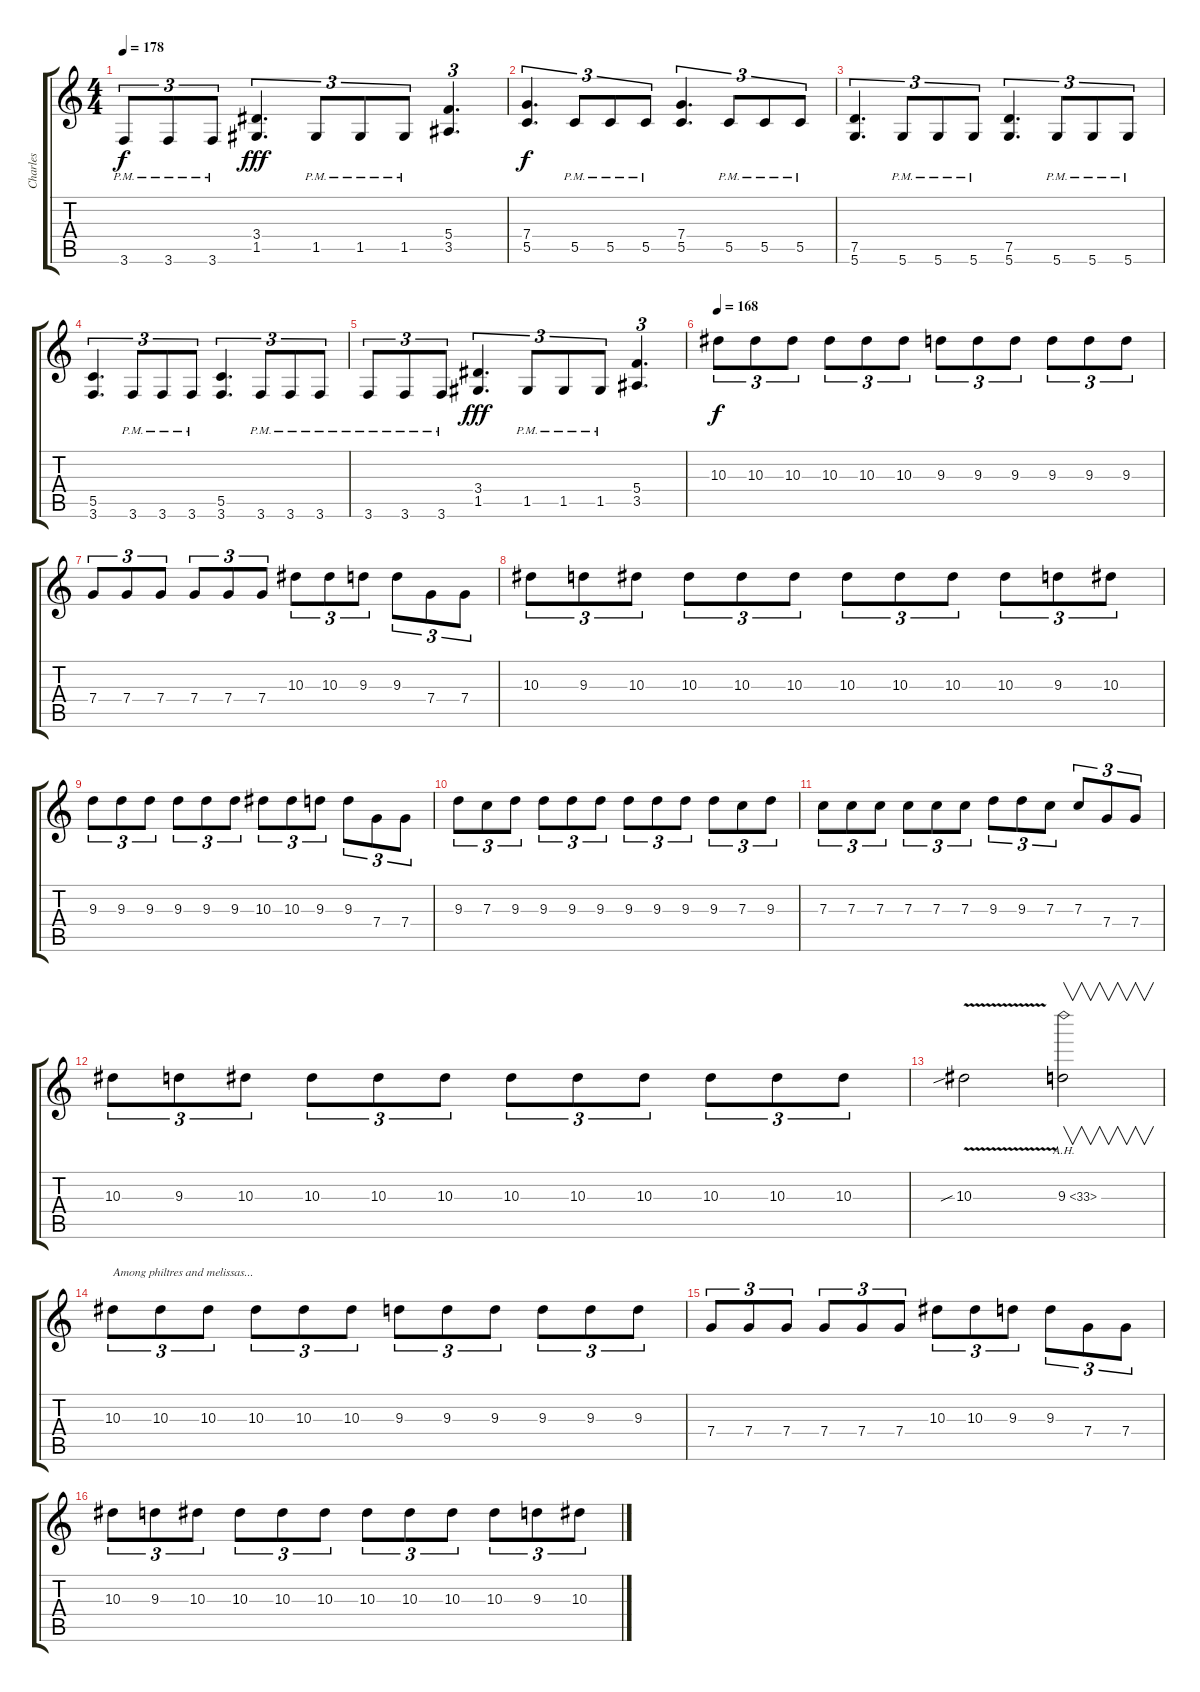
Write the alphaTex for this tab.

\track ("Charles" "Charles") {instrument distortionguitar}
\staff {score tabs}
\tuning (D4 A3 F3 C3 G2 D2) {hide}
\ts (4 4)
\tempo 178
\clef g2
\ks c
3.6{pm}.8{tu (3 2) dy f} 3.6{pm}.8{tu (3 2)} 3.6{pm}.8{tu (3 2)} (3.4 1.5).4{d tu (3 2) dy fff} 1.5{pm}.8{tu (3 2)} 1.5{pm}.8{tu (3 2)} 1.5{pm}.8{tu (3 2)} (5.4 3.5).4{d tu (3 2)} |
(7.4 5.5).4{d tu (3 2) dy f} 5.5{pm}.8{tu (3 2)} 5.5{pm}.8{tu (3 2)} 5.5{pm}.8{tu (3 2)} (7.4 5.5).4{d tu (3 2)} 5.5{pm}.8{tu (3 2)} 5.5{pm}.8{tu (3 2)} 5.5{pm}.8{tu (3 2)} |
(7.5 5.6).4{d tu (3 2)} 5.6{pm}.8{tu (3 2)} 5.6{pm}.8{tu (3 2)} 5.6{pm}.8{tu (3 2)} (7.5 5.6).4{d tu (3 2)} 5.6{pm}.8{tu (3 2)} 5.6{pm}.8{tu (3 2)} 5.6{pm}.8{tu (3 2)} |
(5.5 3.6).4{d tu (3 2)} 3.6{pm}.8{tu (3 2)} 3.6{pm}.8{tu (3 2)} 3.6{pm}.8{tu (3 2)} (5.5 3.6).4{d tu (3 2)} 3.6{pm}.8{tu (3 2)} 3.6{pm}.8{tu (3 2)} 3.6{pm}.8{tu (3 2)} |
3.6{pm}.8{tu (3 2)} 3.6{pm}.8{tu (3 2)} 3.6{pm}.8{tu (3 2)} (3.4 1.5).4{d tu (3 2) dy fff} 1.5{pm}.8{tu (3 2)} 1.5{pm}.8{tu (3 2)} 1.5{pm}.8{tu (3 2)} (5.4 3.5).4{d tu (3 2)} |
\tempo 168
10.3.8{tu (3 2) dy f} 10.3.8{tu (3 2)} 10.3.8{tu (3 2)} 10.3.8{tu (3 2)} 10.3.8{tu (3 2)} 10.3.8{tu (3 2)} 9.3.8{tu (3 2)} 9.3.8{tu (3 2)} 9.3.8{tu (3 2)} 9.3.8{tu (3 2)} 9.3.8{tu (3 2)} 9.3.8{tu (3 2)} |
7.4.8{tu (3 2)} 7.4.8{tu (3 2)} 7.4.8{tu (3 2)} 7.4.8{tu (3 2)} 7.4.8{tu (3 2)} 7.4.8{tu (3 2)} 10.3.8{tu (3 2)} 10.3.8{tu (3 2)} 9.3.8{tu (3 2)} 9.3.8{tu (3 2)} 7.4.8{tu (3 2)} 7.4.8{tu (3 2)} |
10.3.8{tu (3 2)} 9.3.8{tu (3 2)} 10.3.8{tu (3 2)} 10.3.8{tu (3 2)} 10.3.8{tu (3 2)} 10.3.8{tu (3 2)} 10.3.8{tu (3 2)} 10.3.8{tu (3 2)} 10.3.8{tu (3 2)} 10.3.8{tu (3 2)} 9.3.8{tu (3 2)} 10.3.8{tu (3 2)} |
9.3.8{tu (3 2)} 9.3.8{tu (3 2)} 9.3.8{tu (3 2)} 9.3.8{tu (3 2)} 9.3.8{tu (3 2)} 9.3.8{tu (3 2)} 10.3.8{tu (3 2)} 10.3.8{tu (3 2)} 9.3.8{tu (3 2)} 9.3.8{tu (3 2)} 7.4.8{tu (3 2)} 7.4.8{tu (3 2)} |
9.3.8{tu (3 2)} 7.3.8{tu (3 2)} 9.3.8{tu (3 2)} 9.3.8{tu (3 2)} 9.3.8{tu (3 2)} 9.3.8{tu (3 2)} 9.3.8{tu (3 2)} 9.3.8{tu (3 2)} 9.3.8{tu (3 2)} 9.3.8{tu (3 2)} 7.3.8{tu (3 2)} 9.3.8{tu (3 2)} |
7.3.8{tu (3 2)} 7.3.8{tu (3 2)} 7.3.8{tu (3 2)} 7.3.8{tu (3 2)} 7.3.8{tu (3 2)} 7.3.8{tu (3 2)} 9.3.8{tu (3 2)} 9.3.8{tu (3 2)} 7.3.8{tu (3 2)} 7.3.8{tu (3 2)} 7.4.8{tu (3 2)} 7.4.8{tu (3 2)} |
10.3.8{tu (3 2)} 9.3.8{tu (3 2)} 10.3.8{tu (3 2)} 10.3.8{tu (3 2)} 10.3.8{tu (3 2)} 10.3.8{tu (3 2)} 10.3.8{tu (3 2)} 10.3.8{tu (3 2)} 10.3.8{tu (3 2)} 10.3.8{tu (3 2)} 10.3.8{tu (3 2)} 10.3.8{tu (3 2)} |
10.3{v sib}.2 9.3{ah 24}.2{v} |
10.3.8{tu (3 2) txt "Among philtres and melissas..."} 10.3.8{tu (3 2)} 10.3.8{tu (3 2)} 10.3.8{tu (3 2)} 10.3.8{tu (3 2)} 10.3.8{tu (3 2)} 9.3.8{tu (3 2)} 9.3.8{tu (3 2)} 9.3.8{tu (3 2)} 9.3.8{tu (3 2)} 9.3.8{tu (3 2)} 9.3.8{tu (3 2)} |
7.4.8{tu (3 2)} 7.4.8{tu (3 2)} 7.4.8{tu (3 2)} 7.4.8{tu (3 2)} 7.4.8{tu (3 2)} 7.4.8{tu (3 2)} 10.3.8{tu (3 2)} 10.3.8{tu (3 2)} 9.3.8{tu (3 2)} 9.3.8{tu (3 2)} 7.4.8{tu (3 2)} 7.4.8{tu (3 2)} |
10.3.8{tu (3 2)} 9.3.8{tu (3 2)} 10.3.8{tu (3 2)} 10.3.8{tu (3 2)} 10.3.8{tu (3 2)} 10.3.8{tu (3 2)} 10.3.8{tu (3 2)} 10.3.8{tu (3 2)} 10.3.8{tu (3 2)} 10.3.8{tu (3 2)} 9.3.8{tu (3 2)} 10.3.8{tu (3 2)}
